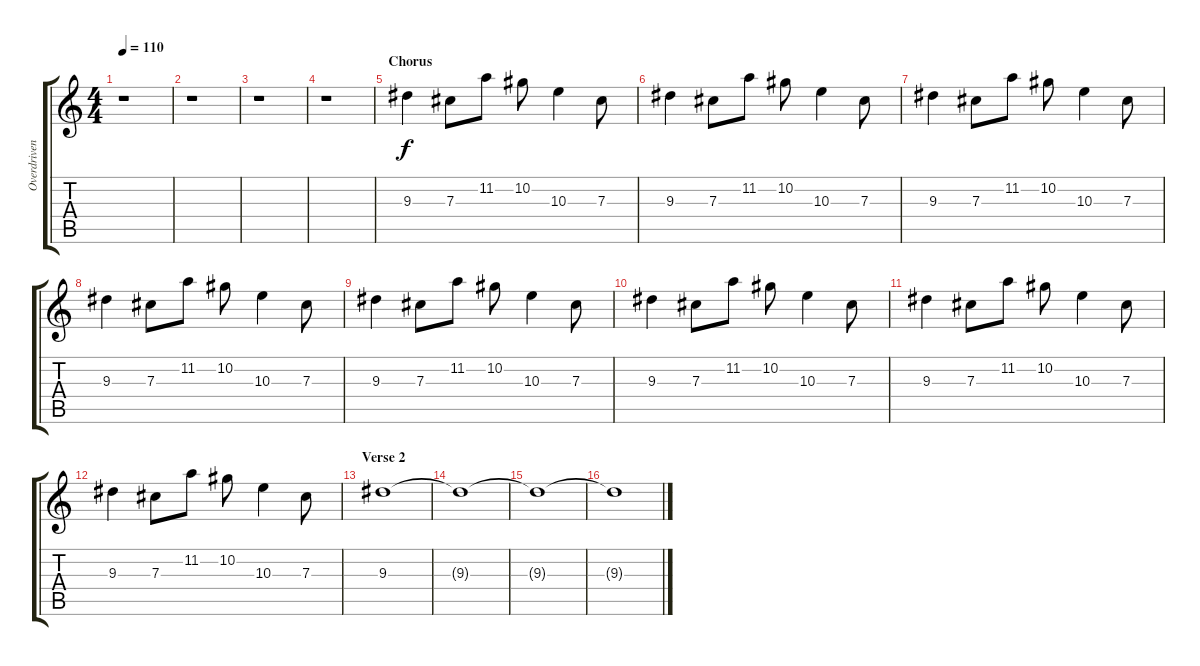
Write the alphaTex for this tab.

\track ("Overdriven Guitar" "Overdriven") {instrument overdrivenguitar}
\staff {score tabs}
\tuning (Eb4 Bb3 Gb3 Db3 Ab2 Db2) {hide}
\ts (4 4)
\tempo 110
\clef g2
\ks c
r.1{dy f} |
r.1 |
r.1 |
r.1 |
\section ("" "Chorus")
9.3.4{volume 13} 7.3.8 11.2.8 10.2.8 10.3.4 7.3.8 |
9.3.4 7.3.8 11.2.8 10.2.8 10.3.4 7.3.8 |
9.3.4 7.3.8 11.2.8 10.2.8 10.3.4 7.3.8 |
9.3.4 7.3.8 11.2.8 10.2.8 10.3.4 7.3.8 |
9.3.4 7.3.8 11.2.8 10.2.8 10.3.4 7.3.8 |
9.3.4 7.3.8 11.2.8 10.2.8 10.3.4 7.3.8 |
9.3.4 7.3.8 11.2.8 10.2.8 10.3.4 7.3.8 |
9.3.4 7.3.8 11.2.8 10.2.8 10.3.4 7.3.8 |
\section ("" "Verse 2")
9.3.1{volume 7} |
9.3{t}.1 |
9.3{t}.1{volume 0} |
9.3{t}.1
